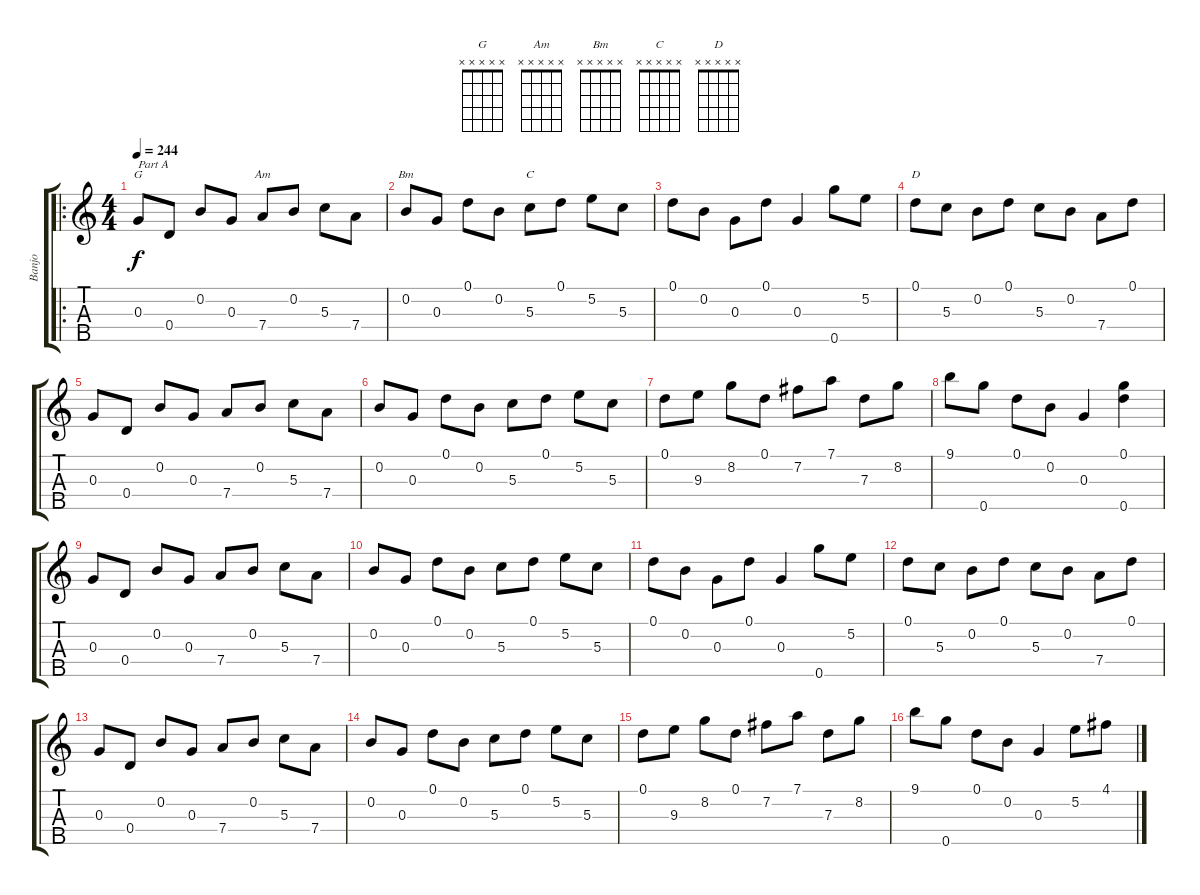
\track ("Banjo" "Banjo") {instrument banjo}
\staff {score tabs}
\tuning (D4 B3 G3 D3 G4) {hide}
\displaytranspose 12
\chord ("G" x x x x x) {firstfret 0}
\chord ("Am" x x x x x) {firstfret 0}
\chord ("Bm" x x x x x) {firstfret 0}
\chord ("C" x x x x x) {firstfret 0}
\chord ("D" x x x x x) {firstfret 0}
\ro
\ts (4 4)
\tempo 244
\clef g2
\ks c
0.3.8{ch "G" txt "Part A" dy f instrument banjo} 0.4.8 0.2.8 0.3.8 7.4.8{ch "Am"} 0.2.8 5.3.8 7.4.8 |
0.2.8{ch "Bm"} 0.3.8 0.1.8 0.2.8 5.3.8{ch "C"} 0.1.8 5.2.8 5.3.8 |
0.1.8 0.2.8 0.3.8 0.1.8 0.3.4 0.5.8 5.2.8 |
0.1.8{ch "D"} 5.3.8 0.2.8 0.1.8 5.3.8 0.2.8 7.4.8 0.1.8 |
0.3.8 0.4.8 0.2.8 0.3.8 7.4.8 0.2.8 5.3.8 7.4.8 |
0.2.8 0.3.8 0.1.8 0.2.8 5.3.8 0.1.8 5.2.8 5.3.8 |
0.1.8 9.3.8 8.2.8 0.1.8 7.2.8 7.1.8 7.3.8 8.2.8 |
9.1.8 0.5.8 0.1.8 0.2.8 0.3.4 (0.1 0.5).4 |
0.3.8 0.4.8 0.2.8 0.3.8 7.4.8 0.2.8 5.3.8 7.4.8 |
0.2.8 0.3.8 0.1.8 0.2.8 5.3.8 0.1.8 5.2.8 5.3.8 |
0.1.8 0.2.8 0.3.8 0.1.8 0.3.4 0.5.8 5.2.8 |
0.1.8 5.3.8 0.2.8 0.1.8 5.3.8 0.2.8 7.4.8 0.1.8 |
0.3.8 0.4.8 0.2.8 0.3.8 7.4.8 0.2.8 5.3.8 7.4.8 |
0.2.8 0.3.8 0.1.8 0.2.8 5.3.8 0.1.8 5.2.8 5.3.8 |
0.1.8 9.3.8 8.2.8 0.1.8 7.2.8 7.1.8 7.3.8 8.2.8 |
9.1.8 0.5.8 0.1.8 0.2.8 0.3.4 5.2.8 4.1.8
